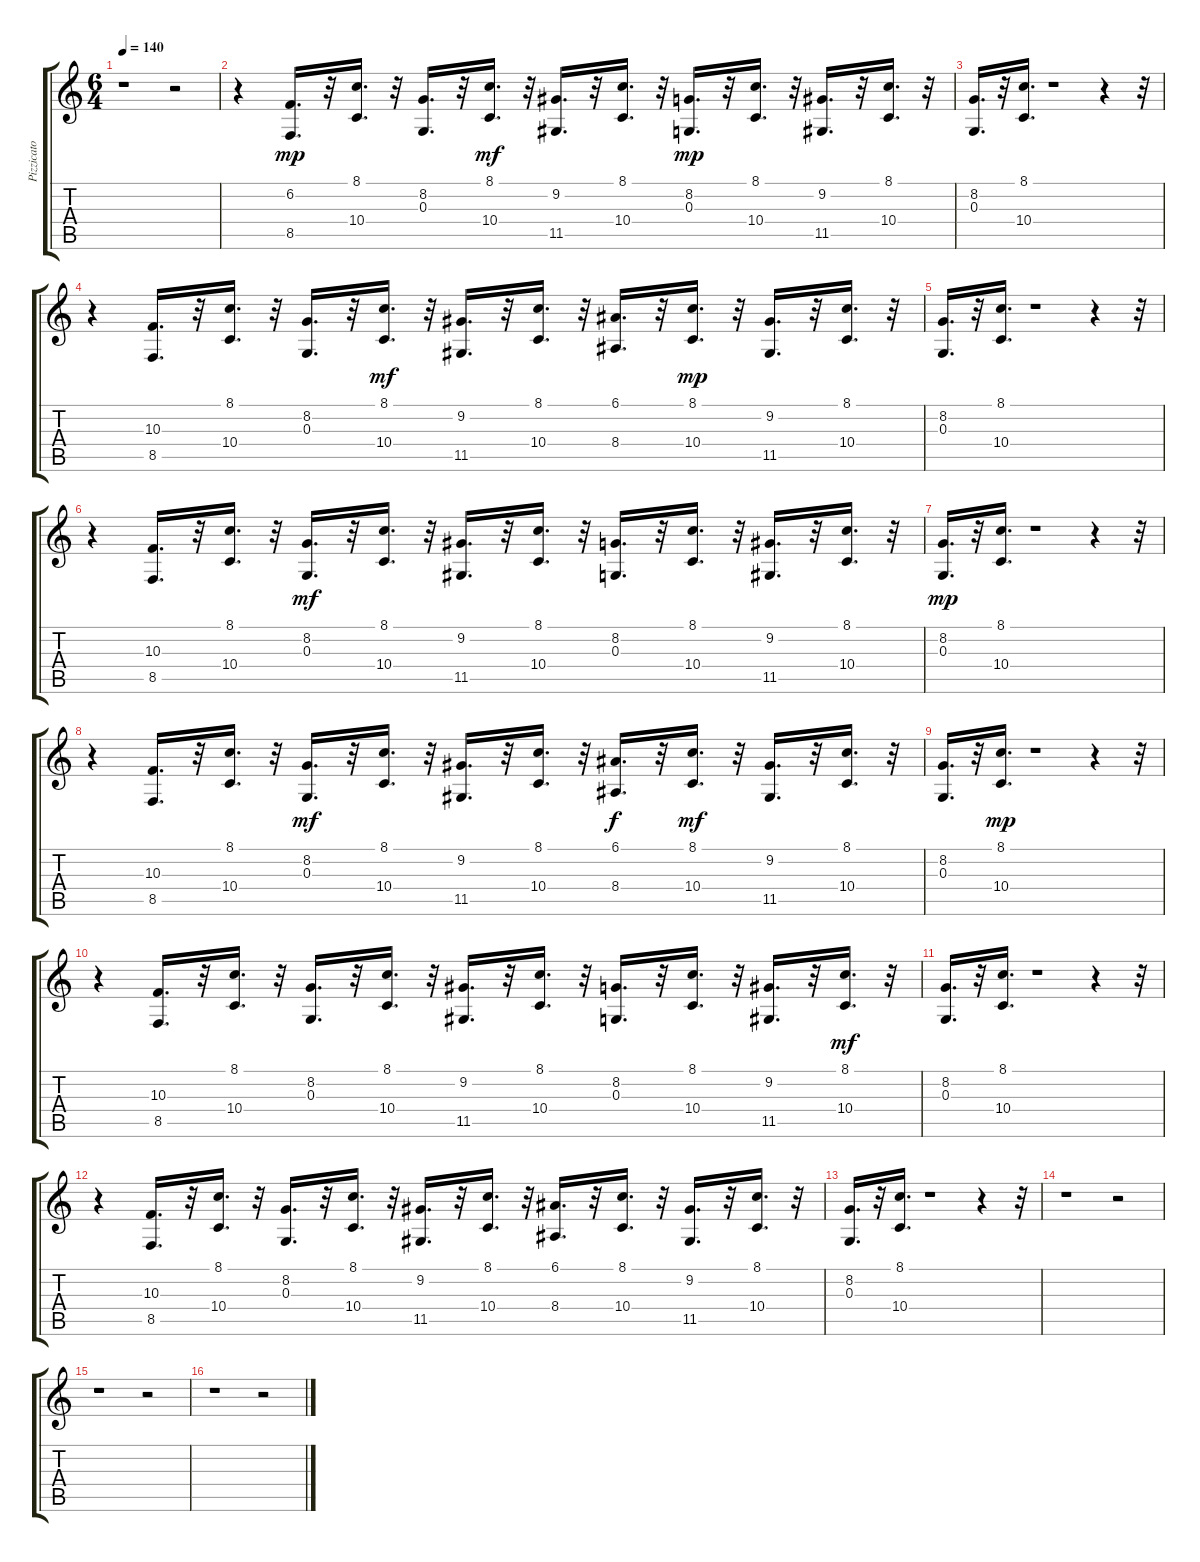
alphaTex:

\track ("Pizzicato" "Pizzicato") {instrument pizzicatostrings}
\staff {score tabs}
\tuning (E4 B3 G3 D3 A2 E2) {hide}
\ts (6 4)
\tempo 140
\clef g2
\ks c
r.1{dy mp instrument pizzicatostrings} r.2 |
r.4 (6.2 8.5).16{d} r.32 (8.1 10.4).16{d} r.32 (8.2 0.3).16{d} r.32 (8.1 10.4).16{d dy mf} r.32 (9.2 11.5).16{d} r.32 (8.1 10.4).16{d} r.32 (8.2 0.3).16{d dy mp} r.32 (8.1 10.4).16{d} r.32 (9.2 11.5).16{d} r.32 (8.1 10.4).16{d} r.32 |
(8.2 0.3).16{d} r.32 (8.1 10.4).16{d} r.1 r.4 r.32 |
r.4 (10.3 8.5).16{d} r.32 (8.1 10.4).16{d} r.32 (8.2 0.3).16{d} r.32 (8.1 10.4).16{d dy mf} r.32 (9.2 11.5).16{d} r.32 (8.1 10.4).16{d} r.32 (6.1 8.4).16{d} r.32 (8.1 10.4).16{d dy mp} r.32 (9.2 11.5).16{d} r.32 (8.1 10.4).16{d} r.32 |
(8.2 0.3).16{d} r.32 (8.1 10.4).16{d} r.1 r.4 r.32 |
r.4 (10.3 8.5).16{d} r.32 (8.1 10.4).16{d} r.32 (8.2 0.3).16{d dy mf} r.32 (8.1 10.4).16{d} r.32 (9.2 11.5).16{d} r.32 (8.1 10.4).16{d} r.32 (8.2 0.3).16{d} r.32 (8.1 10.4).16{d} r.32 (9.2 11.5).16{d} r.32 (8.1 10.4).16{d} r.32 |
(8.2 0.3).16{d dy mp} r.32 (8.1 10.4).16{d} r.1 r.4 r.32 |
r.4 (10.3 8.5).16{d} r.32 (8.1 10.4).16{d} r.32 (8.2 0.3).16{d dy mf} r.32 (8.1 10.4).16{d} r.32 (9.2 11.5).16{d} r.32 (8.1 10.4).16{d} r.32 (6.1 8.4).16{d dy f} r.32 (8.1 10.4).16{d dy mf} r.32 (9.2 11.5).16{d} r.32 (8.1 10.4).16{d} r.32 |
(8.2 0.3).16{d} r.32 (8.1 10.4).16{d dy mp} r.1 r.4 r.32 |
r.4 (10.3 8.5).16{d} r.32 (8.1 10.4).16{d} r.32 (8.2 0.3).16{d} r.32 (8.1 10.4).16{d} r.32 (9.2 11.5).16{d} r.32 (8.1 10.4).16{d} r.32 (8.2 0.3).16{d} r.32 (8.1 10.4).16{d} r.32 (9.2 11.5).16{d} r.32 (8.1 10.4).16{d dy mf} r.32 |
(8.2 0.3).16{d} r.32 (8.1 10.4).16{d} r.1 r.4 r.32 |
r.4 (10.3 8.5).16{d} r.32 (8.1 10.4).16{d} r.32 (8.2 0.3).16{d} r.32 (8.1 10.4).16{d} r.32 (9.2 11.5).16{d} r.32 (8.1 10.4).16{d} r.32 (6.1 8.4).16{d} r.32 (8.1 10.4).16{d} r.32 (9.2 11.5).16{d} r.32 (8.1 10.4).16{d} r.32 |
(8.2 0.3).16{d} r.32 (8.1 10.4).16{d} r.1 r.4 r.32 |
r.1 r.2 |
r.1 r.2 |
r.1 r.2
